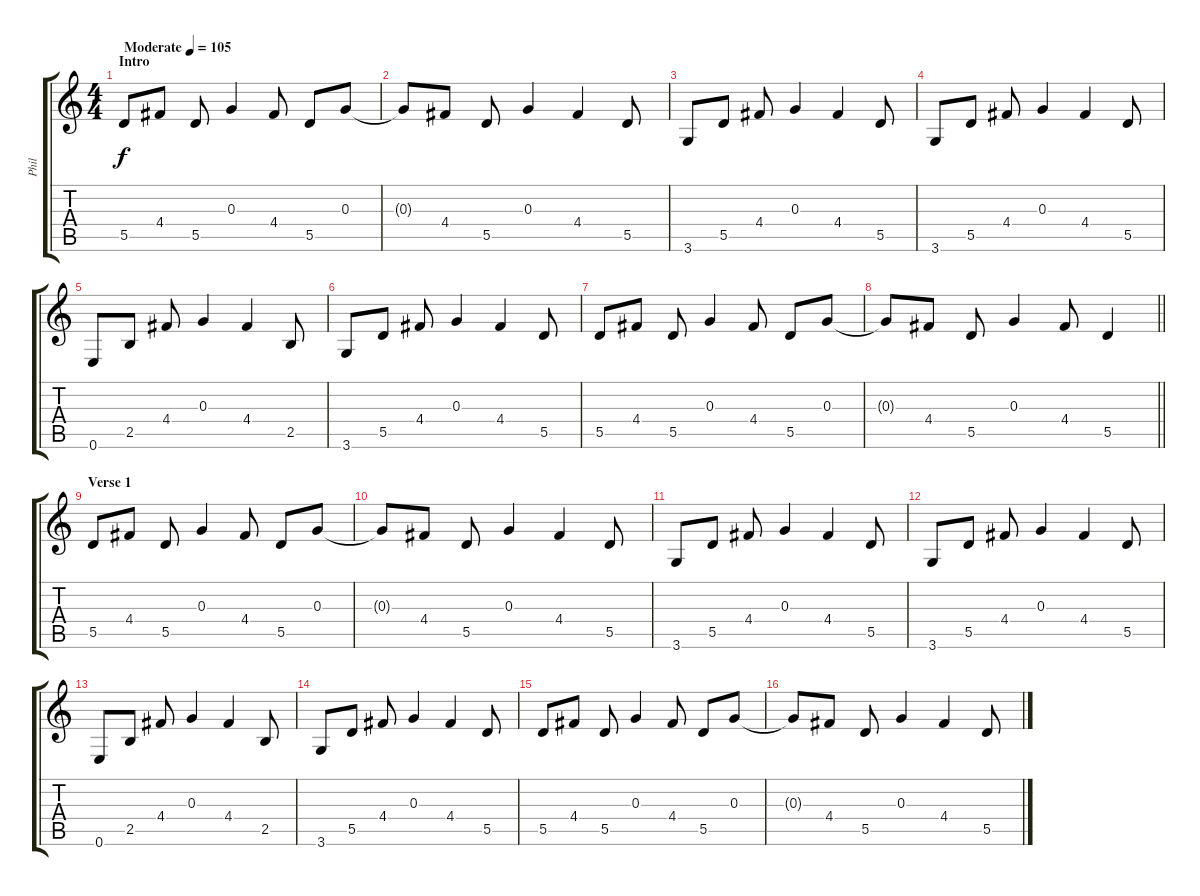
\track ("Phil" "Phil") {instrument acousticguitarsteel}
\staff {score tabs}
\tuning (E4 B3 G3 D3 A2 E2) {hide}
\ts (4 4)
\section ("" "Intro")
\tempo (105 "Moderate")
\clef g2
\ks c
5.5.8{dy f instrument acousticguitarsteel} 4.4.8 5.5.8 0.3.4 4.4.8 5.5.8 0.3.8 |
0.3{t}.8 4.4.8 5.5.8 0.3.4 4.4.4 5.5.8 |
3.6.8 5.5.8 4.4.8 0.3.4 4.4.4 5.5.8 |
3.6.8 5.5.8 4.4.8 0.3.4 4.4.4 5.5.8 |
0.6.8 2.5.8 4.4.8 0.3.4 4.4.4 2.5.8 |
3.6.8 5.5.8 4.4.8 0.3.4 4.4.4 5.5.8 |
5.5.8 4.4.8 5.5.8 0.3.4 4.4.8 5.5.8 0.3.8 |
\barLineRight lightlight
0.3{t}.8 4.4.8 5.5.8 0.3.4 4.4.8 5.5.4 |
\section ("" "Verse 1")
5.5.8 4.4.8 5.5.8 0.3.4 4.4.8 5.5.8 0.3.8 |
0.3{t}.8 4.4.8 5.5.8 0.3.4 4.4.4 5.5.8 |
3.6.8 5.5.8 4.4.8 0.3.4 4.4.4 5.5.8 |
3.6.8 5.5.8 4.4.8 0.3.4 4.4.4 5.5.8 |
0.6.8 2.5.8 4.4.8 0.3.4 4.4.4 2.5.8 |
3.6.8 5.5.8 4.4.8 0.3.4 4.4.4 5.5.8 |
5.5.8 4.4.8 5.5.8 0.3.4 4.4.8 5.5.8 0.3.8 |
0.3{t}.8 4.4.8 5.5.8 0.3.4 4.4.4 5.5.8
